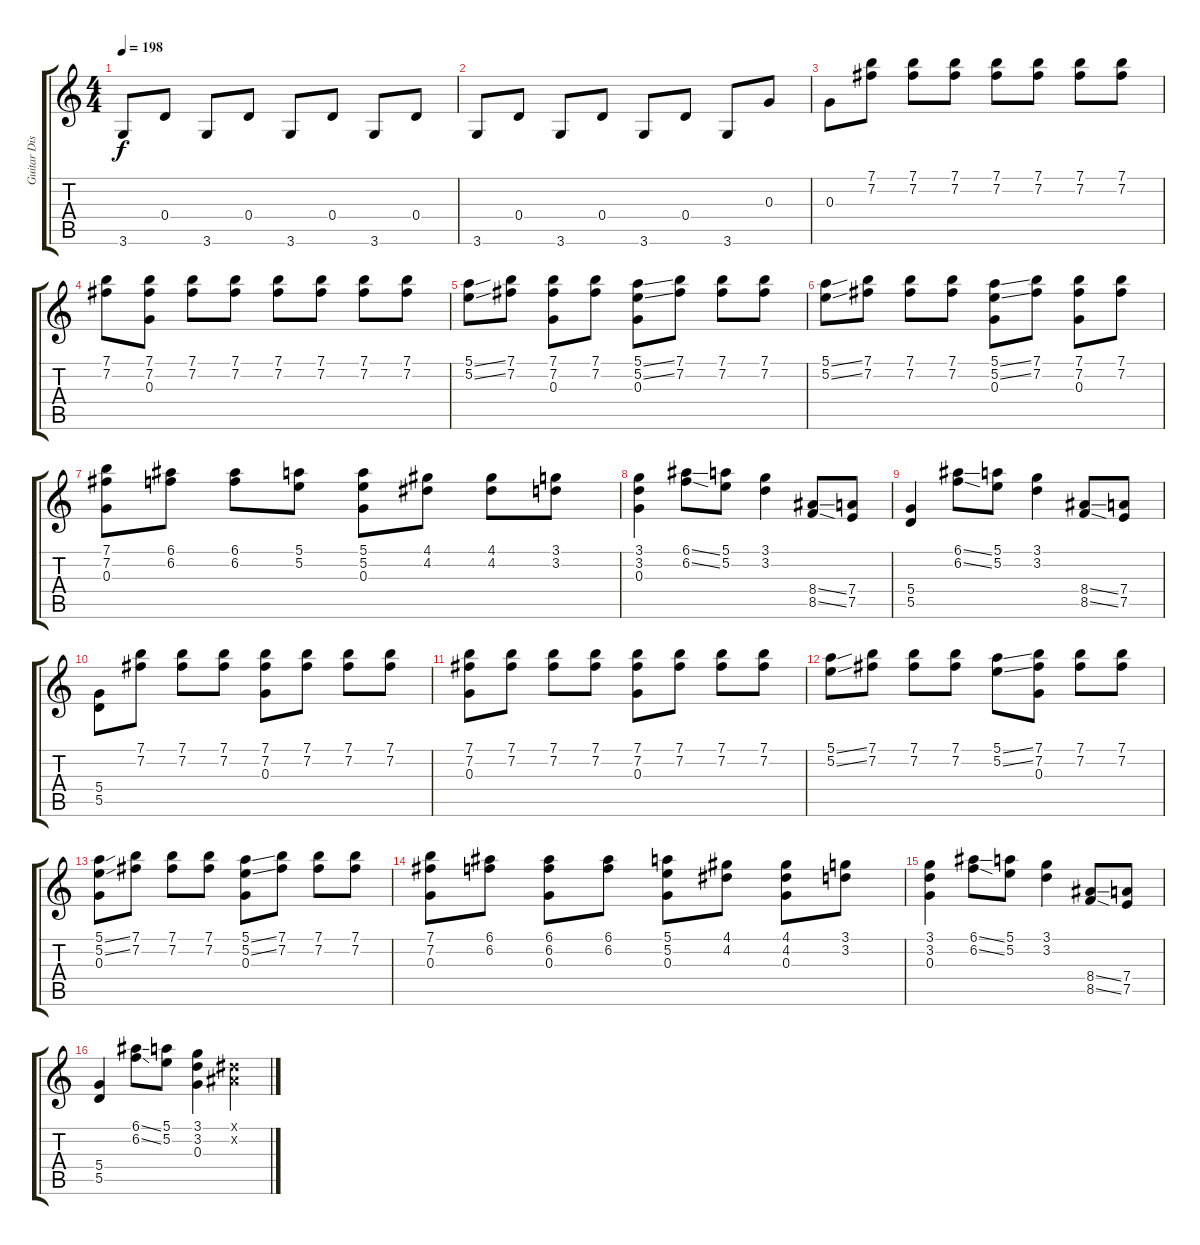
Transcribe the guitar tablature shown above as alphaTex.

\track ("Guitar Disto" "Guitar Dis") {instrument overdrivenguitar}
\staff {score tabs}
\tuning (E4 B3 G3 D3 A2 E2) {hide}
\ts (4 4)
\tempo 198
\clef g2
\ks c
3.6.8{dy f} 0.4.8 3.6.8 0.4.8 3.6.8 0.4.8 3.6.8 0.4.8 |
3.6.8 0.4.8 3.6.8 0.4.8 3.6.8 0.4.8 3.6.8 0.3.8 |
0.3.8 (7.1 7.2).8 (7.1 7.2).8 (7.1 7.2).8 (7.1 7.2).8 (7.1 7.2).8 (7.1 7.2).8 (7.1 7.2).8 |
(7.1 7.2).8 (7.1 7.2 0.3).8 (7.1 7.2).8 (7.1 7.2).8 (7.1 7.2).8 (7.1 7.2).8 (7.1 7.2).8 (7.1 7.2).8 |
(5.1{ss} 5.2{ss}).8 (7.1 7.2).8 (7.1 7.2 0.3).8 (7.1 7.2).8 (5.1{ss} 5.2{ss} 0.3).8 (7.1 7.2).8 (7.1 7.2).8 (7.1 7.2).8 |
(5.1{ss} 5.2{ss}).8 (7.1 7.2).8 (7.1 7.2).8 (7.1 7.2).8 (5.1{ss} 5.2{ss} 0.3).8 (7.1 7.2).8 (7.1 7.2 0.3).8 (7.1 7.2).8 |
(7.1 7.2 0.3).8 (6.1 6.2).8 (6.1 6.2).8 (5.1 5.2).8 (5.1 5.2 0.3).8 (4.1 4.2).8 (4.1 4.2).8 (3.1 3.2).8 |
(3.1 3.2 0.3).4 (6.1{ss} 6.2{ss}).8 (5.1 5.2).8 (3.1 3.2).4 (8.4{ss} 8.5{ss}).8 (7.4 7.5).8 |
(5.4 5.5).4 (6.1{ss} 6.2{ss}).8 (5.1 5.2).8 (3.1 3.2).4 (8.4{ss} 8.5{ss}).8 (7.4 7.5).8 |
(5.4 5.5).8 (7.1 7.2).8 (7.1 7.2).8 (7.1 7.2).8 (7.1 7.2 0.3).8 (7.1 7.2).8 (7.1 7.2).8 (7.1 7.2).8 |
(7.1 7.2 0.3).8 (7.1 7.2).8 (7.1 7.2).8 (7.1 7.2).8 (7.1 7.2 0.3).8 (7.1 7.2).8 (7.1 7.2).8 (7.1 7.2).8 |
(5.1{ss} 5.2{ss}).8 (7.1 7.2).8 (7.1 7.2).8 (7.1 7.2).8 (5.1{ss} 5.2{ss}).8 (7.1 7.2 0.3).8 (7.1 7.2).8 (7.1 7.2).8 |
(5.1{ss} 5.2{ss} 0.3).8 (7.1 7.2).8 (7.1 7.2).8 (7.1 7.2).8 (5.1{ss} 5.2{ss} 0.3).8 (7.1 7.2).8 (7.1 7.2).8 (7.1 7.2).8 |
(7.1 7.2 0.3).8 (6.1 6.2).8 (6.1 6.2 0.3).8 (6.1 6.2).8 (5.1 5.2 0.3).8 (4.1 4.2).8 (4.1 4.2 0.3).8 (3.1 3.2).8 |
(3.1 3.2 0.3).4 (6.1{ss} 6.2{ss}).8 (5.1 5.2).8 (3.1 3.2).4 (8.4{ss} 8.5{ss}).8 (7.4 7.5).8 |
(5.4 5.5).4 (6.1{ss} 6.2{ss}).8 (5.1 5.2).8 (3.1 3.2 0.3).4 (-1.1{x} -1.2{x}).4
